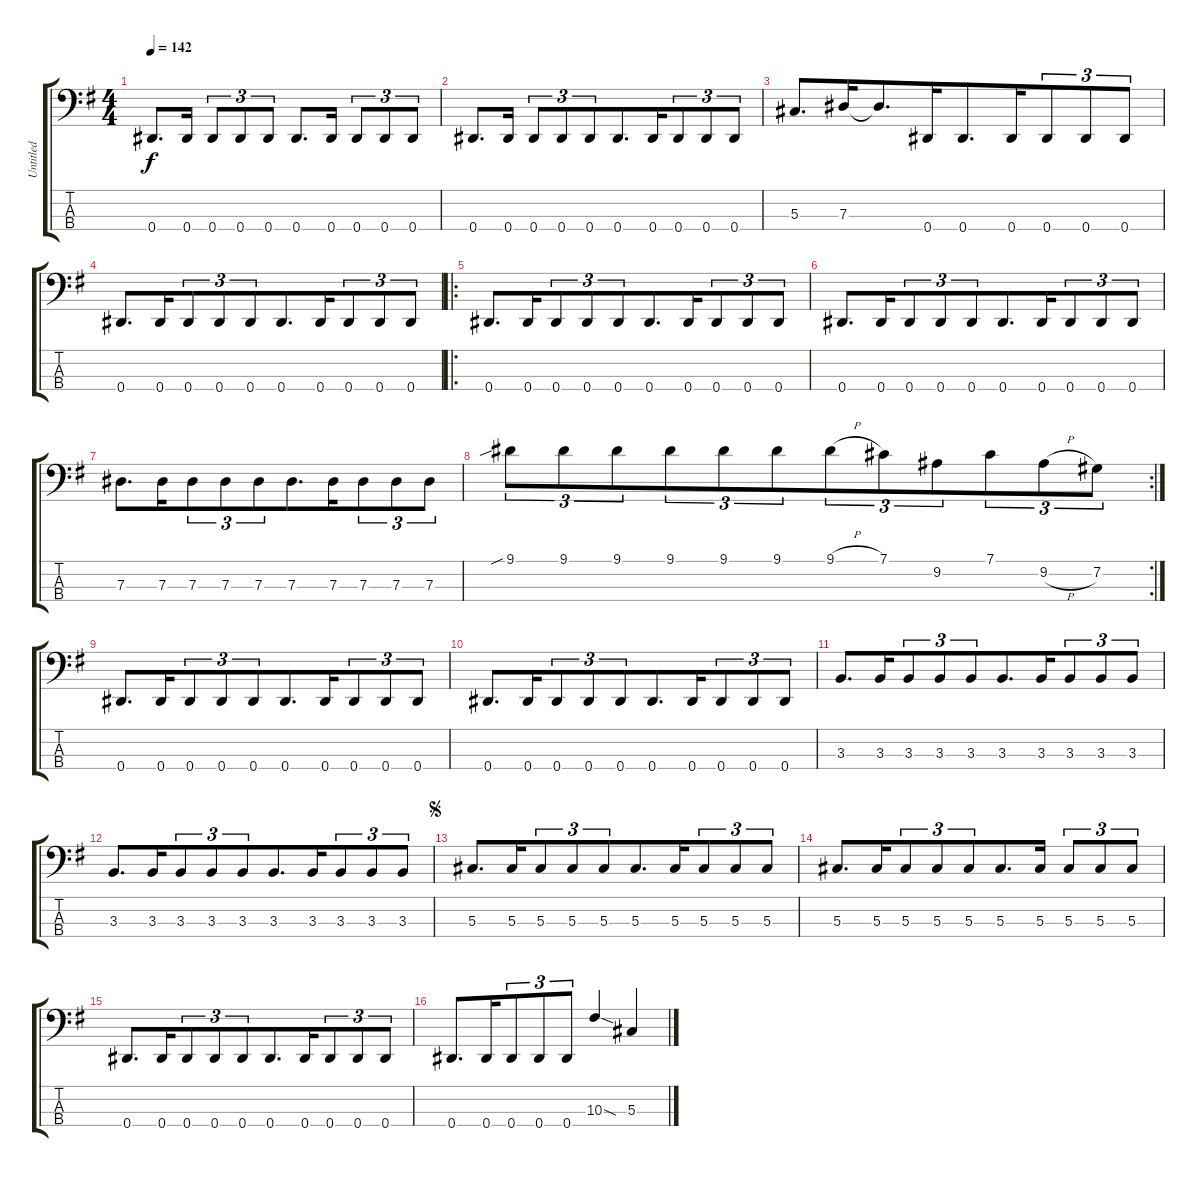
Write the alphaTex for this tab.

\track ("Untitled" "Untitled") {instrument electricbassfinger}
\staff {score tabs}
\tuning (Gb2 Db2 Ab1 Eb1) {hide}
\ts (4 4)
\tempo 142
\clef f4
\ks g
0.4.8{d dy f instrument electricbassfinger} 0.4.16 0.4.8{tu (3 2)} 0.4.8{tu (3 2)} 0.4.8{tu (3 2)} 0.4.8{d} 0.4.16 0.4.8{tu (3 2)} 0.4.8{tu (3 2) beam merge} 0.4.8{tu (3 2)} |
0.4.8{d} 0.4.16 0.4.8{tu (3 2)} 0.4.8{tu (3 2) beam merge} 0.4.8{tu (3 2) beam merge} 0.4.8{d beam merge} 0.4.16{beam merge} 0.4.8{tu (3 2) beam merge} 0.4.8{tu (3 2) beam merge} 0.4.8{tu (3 2)} |
5.3.8{d beam merge} 7.3.16{beam merge} 7.3{t}.8{d beam merge} 0.4.16{beam merge} 0.4.8{d beam merge} 0.4.16{beam merge} 0.4.8{tu (3 2) beam merge} 0.4.8{tu (3 2) beam merge} 0.4.8{tu (3 2)} |
0.4.8{d beam merge} 0.4.16{beam merge} 0.4.8{tu (3 2) beam merge} 0.4.8{tu (3 2) beam merge} 0.4.8{tu (3 2) beam merge} 0.4.8{d beam merge} 0.4.16{beam merge} 0.4.8{tu (3 2) beam merge} 0.4.8{tu (3 2) beam merge} 0.4.8{tu (3 2)} |
\ro
0.4.8{d beam merge} 0.4.16{beam merge} 0.4.8{tu (3 2) beam merge} 0.4.8{tu (3 2) beam merge} 0.4.8{tu (3 2) beam merge} 0.4.8{d beam merge} 0.4.16{beam merge} 0.4.8{tu (3 2) beam merge} 0.4.8{tu (3 2) beam merge} 0.4.8{tu (3 2)} |
0.4.8{d beam merge} 0.4.16{beam merge} 0.4.8{tu (3 2) beam merge} 0.4.8{tu (3 2) beam merge} 0.4.8{tu (3 2) beam merge} 0.4.8{d beam merge} 0.4.16{beam merge} 0.4.8{tu (3 2) beam merge} 0.4.8{tu (3 2) beam merge} 0.4.8{tu (3 2)} |
7.3.8{d beam merge} 7.3.16{beam merge} 7.3.8{tu (3 2) beam merge} 7.3.8{tu (3 2) beam merge} 7.3.8{tu (3 2) beam merge} 7.3.8{d beam merge} 7.3.16{beam merge} 7.3.8{tu (3 2) beam merge} 7.3.8{tu (3 2) beam merge} 7.3.8{tu (3 2)} |
\rc 2
9.1{sib}.8{tu (3 2) beam merge} 9.1.8{tu (3 2) beam merge} 9.1.8{tu (3 2) beam merge} 9.1.8{tu (3 2) beam merge} 9.1.8{tu (3 2)} 9.1.8{tu (3 2) beam merge} 9.1{h}.8{tu (3 2) beam merge} 7.1.8{tu (3 2) beam merge} 9.2.8{tu (3 2) beam merge} 7.1.8{tu (3 2) beam merge} 9.2{h}.8{tu (3 2) beam merge} 7.2.8{tu (3 2)} |
0.4.8{d} 0.4.16{beam merge} 0.4.8{tu (3 2) beam merge} 0.4.8{tu (3 2) beam merge} 0.4.8{tu (3 2) beam merge} 0.4.8{d beam merge} 0.4.16{beam merge} 0.4.8{tu (3 2) beam merge} 0.4.8{tu (3 2) beam merge} 0.4.8{tu (3 2)} |
0.4.8{d beam merge} 0.4.16{beam merge} 0.4.8{tu (3 2) beam merge} 0.4.8{tu (3 2) beam merge} 0.4.8{tu (3 2) beam merge} 0.4.8{d beam merge} 0.4.16{beam merge} 0.4.8{tu (3 2) beam merge} 0.4.8{tu (3 2) beam merge} 0.4.8{tu (3 2)} |
3.3.8{d beam merge} 3.3.16{beam merge} 3.3.8{tu (3 2) beam merge} 3.3.8{tu (3 2) beam merge} 3.3.8{tu (3 2) beam merge} 3.3.8{d beam merge} 3.3.16{beam merge} 3.3.8{tu (3 2) beam merge} 3.3.8{tu (3 2) beam merge} 3.3.8{tu (3 2)} |
3.3.8{d} 3.3.16{beam merge} 3.3.8{tu (3 2) beam merge} 3.3.8{tu (3 2) beam merge} 3.3.8{tu (3 2) beam merge} 3.3.8{d} 3.3.16{beam merge} 3.3.8{tu (3 2) beam merge} 3.3.8{tu (3 2) beam merge} 3.3.8{tu (3 2)} |
\jump segno
5.3.8{d beam merge} 5.3.16{beam merge} 5.3.8{tu (3 2) beam merge} 5.3.8{tu (3 2)} 5.3.8{tu (3 2) beam merge} 5.3.8{d beam merge} 5.3.16{beam merge} 5.3.8{tu (3 2) beam merge} 5.3.8{tu (3 2) beam merge} 5.3.8{tu (3 2)} |
5.3.8{d beam merge} 5.3.16{beam merge} 5.3.8{tu (3 2) beam merge} 5.3.8{tu (3 2) beam merge} 5.3.8{tu (3 2) beam merge} 5.3.8{d beam merge} 5.3.16 5.3.8{tu (3 2) beam merge} 5.3.8{tu (3 2) beam merge} 5.3.8{tu (3 2)} |
0.4.8{d beam merge} 0.4.16{beam merge} 0.4.8{tu (3 2) beam merge} 0.4.8{tu (3 2) beam merge} 0.4.8{tu (3 2) beam merge} 0.4.8{d beam merge} 0.4.16{beam merge} 0.4.8{tu (3 2) beam merge} 0.4.8{tu (3 2) beam merge} 0.4.8{tu (3 2)} |
0.4.8{d beam merge} 0.4.16{beam merge} 0.4.8{tu (3 2) beam merge} 0.4.8{tu (3 2) beam merge} 0.4.8{tu (3 2) beam merge} 10.3{sod}.4{beam merge} 5.3.4
